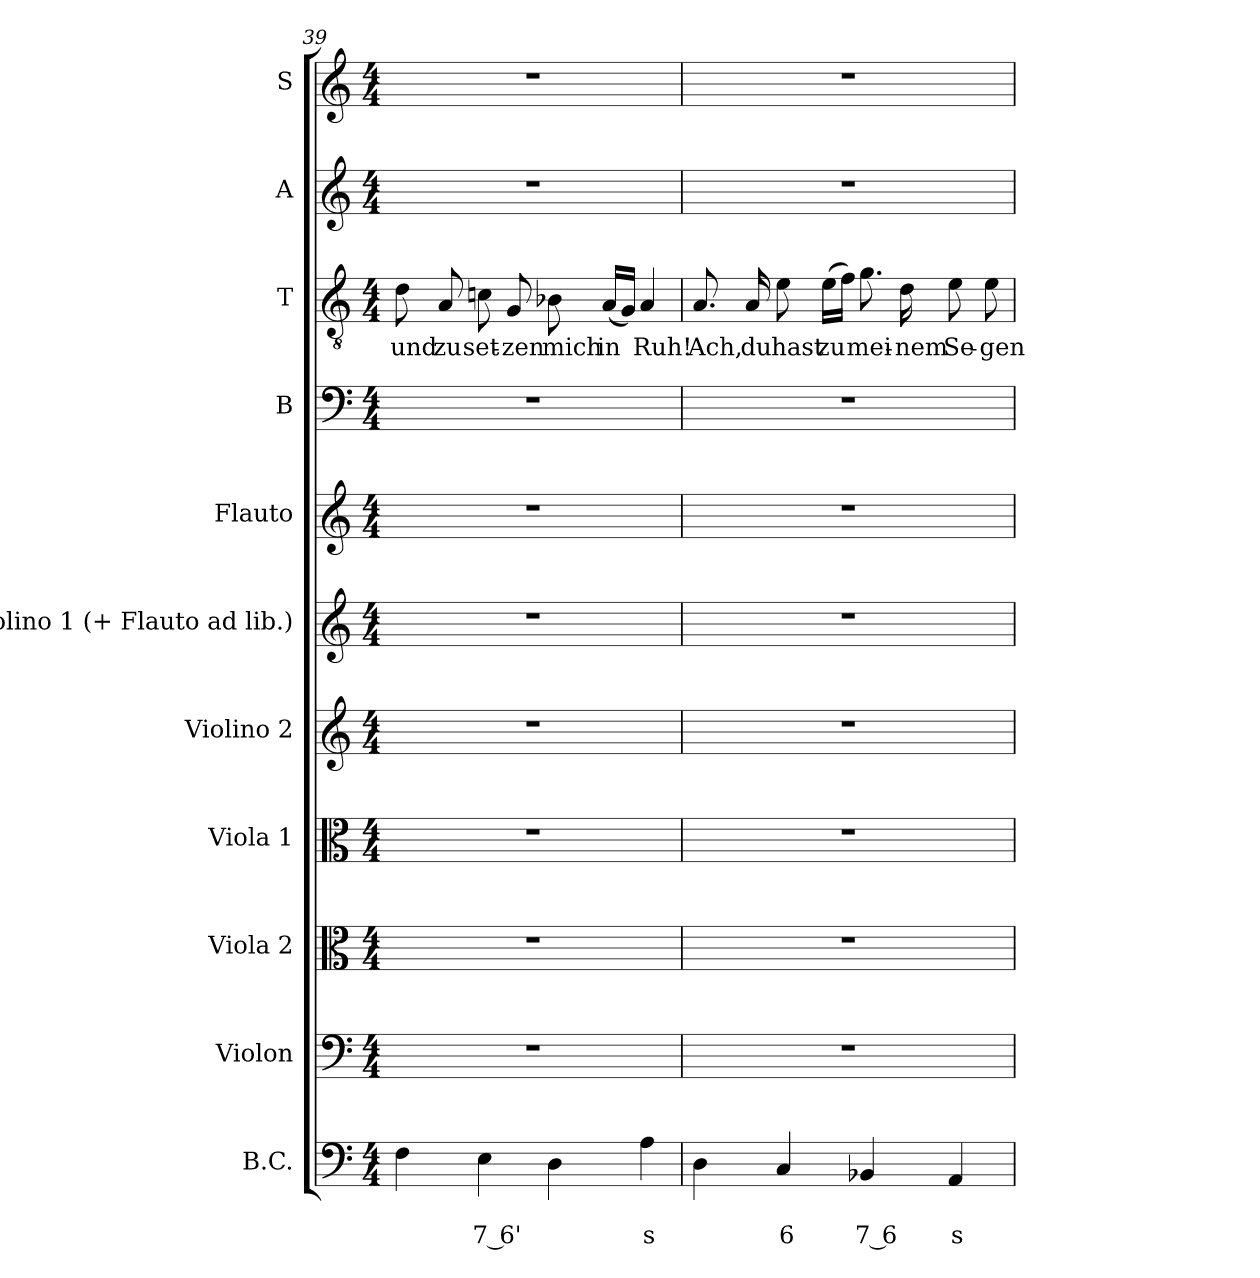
**kern	**text	**text	**kern	**kern	**kern	**kern	**kern	**kern	**kern	**kern	**text	**kern	**kern
*part11	*part11	*part11	*part10	*part9	*part8	*part7	*part6	*part5	*part4	*part3	*part3	*part2	*part1
*staff11	*staff11	*staff11	*staff10	*staff9	*staff8	*staff7	*staff6	*staff5	*staff4	*staff3	*staff3	*staff2	*staff1
*I"B.C.	*	*	*I"Violon	*I"Viola 2	*I"Viola 1	*I"Violino 2	*I"Violino 1 (+ Flauto ad lib.)	*I"Flauto	*I"B	*I"T	*	*I"A	*I"S
*I'B.C.	*	*	*I'Vn	*I'Va2	*I'Va1	*I'Vn2	*I'Vn1	*I'Fl.	*I'B	*I'T	*	*I'A	*I'S
*clefF4	*	*	*clefF4	*clefC3	*clefC3	*clefG2	*clefG2	*clefG2	*clefF4	*clefGv2	*	*clefG2	*clefG2
*	*	*	*	*	*	*	*	*	*	*ITrd7c12	*	*	*
*k[]	*	*	*k[]	*k[]	*k[]	*k[]	*k[]	*k[]	*k[]	*k[]	*	*k[]	*k[]
*C:	*	*	*C:	*C:	*C:	*C:	*C:	*C:	*C:	*C:	*	*C:	*C:
*M4/4	*	*	*M4/4	*M4/4	*M4/4	*M4/4	*M4/4	*M4/4	*M4/4	*M4/4	*	*M4/4	*M4/4
=39	=39	=39	=39	=39	=39	=39	=39	=39	=39	=39	=39	=39	=39
!	!	!	!	!	!	!	!	!	!	!	!LO:LY:b	!	!
4F\	.	.	1r	1r	1r	1r	1r	1r	1r	8D\	und	1r	1r
!	!	!	!	!	!	!	!	!	!	!	!LO:LY:b	!	!
.	.	.	.	.	.	.	.	.	.	8AA/	zu	.	.
!	!	!LO:LY:b	!	!	!	!	!	!	!	!	!	!	!
!	!	!	!	!	!	!	!	!	!	!	!LO:LY:b	!	!
4E\	.	7 6'	.	.	.	.	.	.	.	8Cn\	set-	.	.
!	!	!	!	!	!	!	!	!	!	!	!LO:LY:b	!	!
.	.	.	.	.	.	.	.	.	.	8GG/	-zen	.	.
!	!	!	!	!	!	!	!	!	!	!	!LO:LY:b	!	!
4D\	.	.	.	.	.	.	.	.	.	8BB-X\	mich	.	.
!	!	!	!	!	!	!	!	!	!	!	!LO:LY:b	!	!
.	.	.	.	.	.	.	.	.	.	(<16AA/LL	in	.	.
.	.	.	.	.	.	.	.	.	.	16GG/JJ)	.	.	.
!	!	!LO:LY:b	!	!	!	!	!	!	!	!	!	!	!
!	!	!	!	!	!	!	!	!	!	!	!LO:LY:b	!	!
4A\	.	s	.	.	.	.	.	.	.	4AA/	Ruh!	.	.
!!LO:PB:g=z
=40	=40	=40	=40	=40	=40	=40	=40	=40	=40	=40	=40	=40	=40
!	!	!	!	!	!	!	!	!	!	!	!LO:LY:b	!	!
4D\	.	.	1r	1r	1r	1r	1r	1r	1r	8.AA/	Ach,	1r	1r
!	!	!	!	!	!	!	!	!	!	!	!LO:LY:b	!	!
.	.	.	.	.	.	.	.	.	.	16AA/	du	.	.
!	!	!LO:LY:b	!	!	!	!	!	!	!	!	!	!	!
!	!	!	!	!	!	!	!	!	!	!	!LO:LY:b	!	!
4C/	.	6	.	.	.	.	.	.	.	8E\	hast	.	.
!	!	!	!	!	!	!	!	!	!	!	!LO:LY:b	!	!
.	.	.	.	.	.	.	.	.	.	(>16E\LL	zu	.	.
.	.	.	.	.	.	.	.	.	.	16F\JJ)	.	.	.
!	!	!LO:LY:b	!	!	!	!	!	!	!	!	!	!	!
!	!	!	!	!	!	!	!	!	!	!	!LO:LY:b	!	!
4BB-X/	.	7 6	.	.	.	.	.	.	.	8.G\	mei-	.	.
!	!	!	!	!	!	!	!	!	!	!	!LO:LY:b	!	!
.	.	.	.	.	.	.	.	.	.	16D\	-nem	.	.
!	!	!LO:LY:b	!	!	!	!	!	!	!	!	!	!	!
!	!	!	!	!	!	!	!	!	!	!	!LO:LY:b	!	!
4AA/	.	s	.	.	.	.	.	.	.	8E\	Se-	.	.
!	!	!	!	!	!	!	!	!	!	!	!LO:LY:b	!	!
.	.	.	.	.	.	.	.	.	.	8E\	-gen	.	.
=	=	=	=	=	=	=	=	=	=	=	=	=	=
*-	*-	*-	*-	*-	*-	*-	*-	*-	*-	*-	*-	*-	*-
